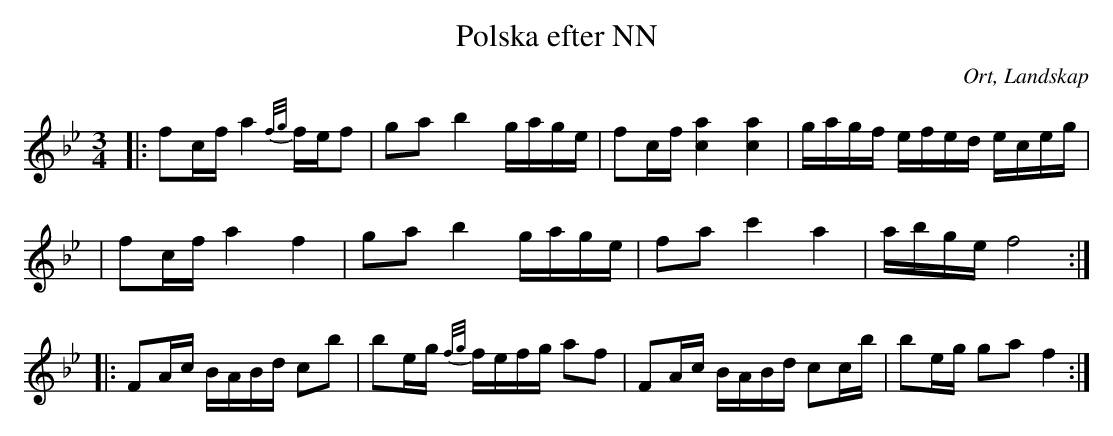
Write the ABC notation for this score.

X:1
T:Polska efter NN
O:Ort, Landskap
M:3/4
L:1/8
K:Gm
|:fc/f/ a2 {f/g/}f/e/f|ga b2 g/a/g/e/|fc/f/ [c2a2] [c2a2]|g/a/g/f/ e/f/e/d/ e/c/e/g/|
|fc/f/ a2 f2|ga b2 g/a/g/e/|fa c'2 a2| a/b/g/e/ f4:|
|:FA/c/ B/A/B/d/ cb|be/g/ {f/g/}f/e/f/g/ af|FA/c/ B/A/B/d/ cc/b/|be/g/ ga f2:|
